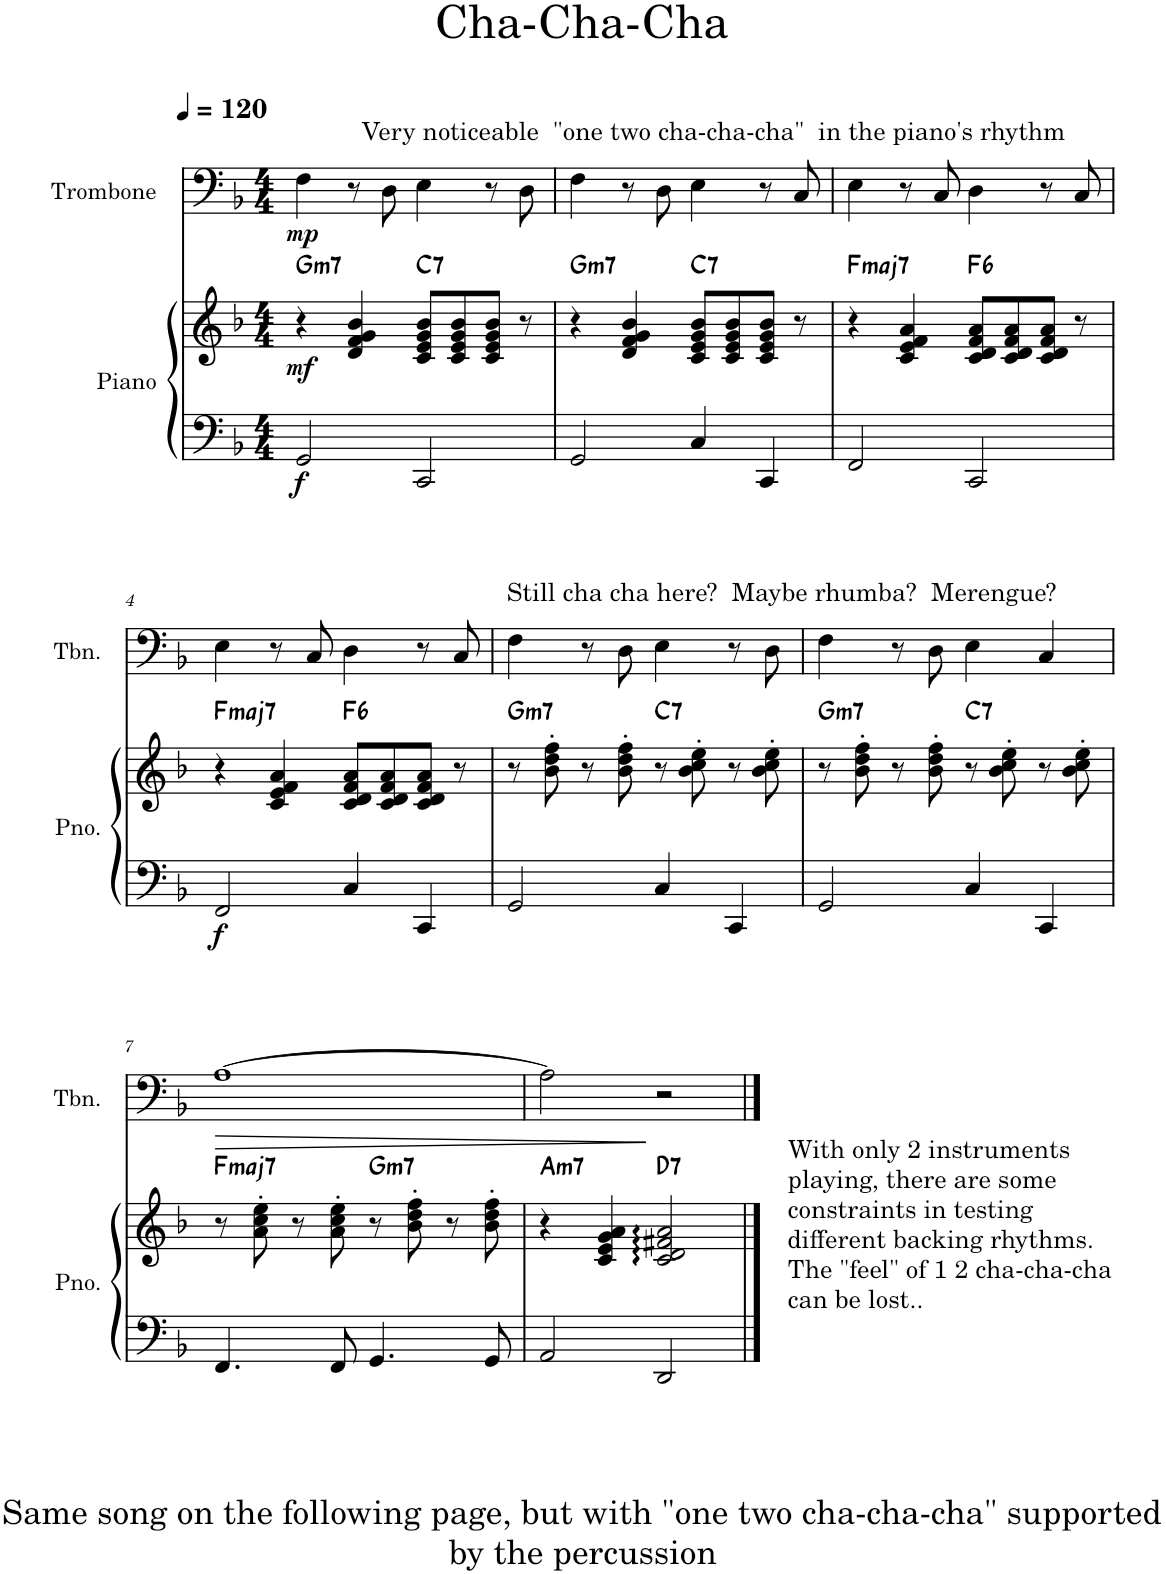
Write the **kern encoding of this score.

**kern	**kern	**dynam	**harte	**kern	**dynam
*part2	*part2	*part2	*part2	*part1	*part1
*staff3	*staff2	*staff2/3	*	*staff1	*staff1
*I"Piano	*	*	*	*I"Trombone	*
*I'Pno.	*	*	*	*I'Tbn.	*
*clefF4	*clefG2	*	*	*clefF4	*
*k[b-]	*k[b-]	*	*	*k[b-]	*
*M4/4	*M4/4	*	*	*M4/4	*
*MM120	*MM120	*	*	*MM120	*
=1	=1	=1	=1	=1	=1
!	!	!LO:DY:b=2	!	!	!
!	!	!LO:DY:n=1:b	!LO:H:kt=m7	!	!LO:DY:b
2GG/	4r	f mf	G:min7	4F\	mp
.	4d/ 4f/ 4g/ 4b-/	.	.	8r	.
!	!	!	!	!LO:TX:a:t=Very noticeable  "one two cha-cha-cha"  in the piano's rhythm	!
.	.	.	.	8D\	.
!	!	!	!LO:H:kt=7	!	!
2CC/	8c/ 8e/ 8g/ 8b-/L	.	C:7	4E\	.
.	8c/ 8e/ 8g/ 8b-/	.	.	.	.
.	8c/ 8e/ 8g/ 8b-/J	.	.	8r	.
.	8r	.	.	8D\	.
=2	=2	=2	=2	=2	=2
!	!	!	!LO:H:kt=m7	!	!
2GG/	4r	.	G:min7	4F\	.
.	4d/ 4f/ 4g/ 4b-/	.	.	8r	.
.	.	.	.	8D\	.
!	!	!	!LO:H:kt=7	!	!
4C/	8c/ 8e/ 8g/ 8b-/L	.	C:7	4E\	.
.	8c/ 8e/ 8g/ 8b-/	.	.	.	.
4CC/	8c/ 8e/ 8g/ 8b-/J	.	.	8r	.
.	8r	.	.	8C/	.
=3	=3	=3	=3	=3	=3
!	!	!	!LO:H:kt=maj7	!	!
2FF/	4r	.	F:maj7	4E\	.
.	4c/ 4e/ 4f/ 4a/	.	.	8r	.
.	.	.	.	8C/	.
!	!	!	!LO:H:kt=6	!	!
2CC/	8c/ 8d/ 8f/ 8a/L	.	F:maj6	4D\	.
.	8c/ 8d/ 8f/ 8a/	.	.	.	.
.	8c/ 8d/ 8f/ 8a/J	.	.	8r	.
.	8r	.	.	8C/	.
!!LO:LB:g=z
=4	=4	=4	=4	=4	=4
!	!	!LO:DY:b=2	!LO:H:kt=maj7	!	!
2FF/	4r	f	F:maj7	4E\	.
.	4c/ 4e/ 4f/ 4a/	.	.	8r	.
.	.	.	.	8C/	.
!	!	!	!LO:H:kt=6	!	!
4C/	8c/ 8d/ 8f/ 8a/L	.	F:maj6	4D\	.
.	8c/ 8d/ 8f/ 8a/	.	.	.	.
4CC/	8c/ 8d/ 8f/ 8a/J	.	.	8r	.
.	8r	.	.	8C/	.
=5	=5	=5	=5	=5	=5
!	!	!	!LO:H:kt=m7	!LO:TX:a:t=Still cha cha here?  Maybe rhumba?  Merengue?	!
2GG/	8r	.	G:min7	4F\	.
.	8b-\' 8dd\' 8ff\'	.	.	.	.
.	8r	.	.	8r	.
.	8b-\' 8dd\' 8ff\'	.	.	8D\	.
!	!	!	!LO:H:kt=7	!	!
4C/	8r	.	C:7	4E\	.
.	8b-\' 8cc\' 8ee\'	.	.	.	.
4CC/	8r	.	.	8r	.
.	8b-\' 8cc\' 8ee\'	.	.	8D\	.
=6	=6	=6	=6	=6	=6
!	!	!	!LO:H:kt=m7	!	!
2GG/	8r	.	G:min7	4F\	.
.	8b-\' 8dd\' 8ff\'	.	.	.	.
.	8r	.	.	8r	.
.	8b-\' 8dd\' 8ff\'	.	.	8D\	.
!	!	!	!LO:H:kt=7	!	!
4C/	8r	.	C:7	4E\	.
.	8b-\' 8cc\' 8ee\'	.	.	.	.
4CC/	8r	.	.	4C/	.
.	8b-\' 8cc\' 8ee\'	.	.	.	.
!!LO:LB:g=z
=7	=7	=7	=7	=7	=7
!	!	!	!LO:H:kt=maj7	!	!LO:HP:b
4.FF/	8r	.	F:maj7	[1A	>
.	8a\' 8cc\' 8ee\'	.	.	.	.
.	8r	.	.	.	.
8FF/	8a\' 8cc\' 8ee\'	.	.	.	.
!	!	!	!LO:H:kt=m7	!	!
4.GG/	8r	.	G:min7	.	.
.	8b-\' 8dd\' 8ff\'	.	.	.	.
.	8r	.	.	.	.
8GG/	8b-\' 8dd\' 8ff\'	.	.	.	.
=8	=8	=8	=8	=8	=8
!	!	!	!LO:H:kt=m7	!	!
2AA/	4r	.	A:min7	2A\]	.
.	4c/ 4e/ 4g/ 4a/	.	.	.	.
!	!	!	!LO:H:kt=7	!	!
2DD/	2c/ 2d/ 2f#X/ 2a/	.	D:7	2r	]
==	==	==	==	==	==
*-	*-	*-	*-	*-	*-
